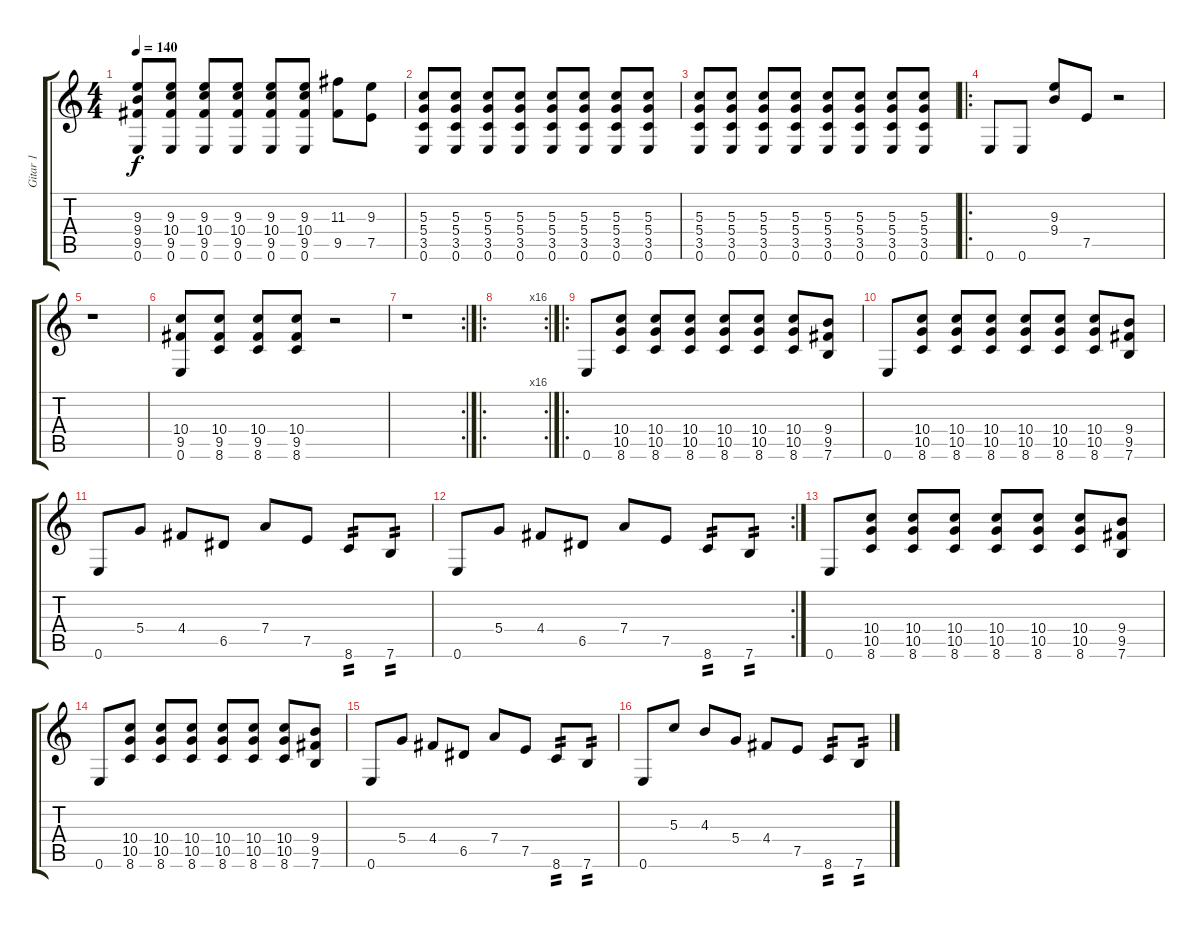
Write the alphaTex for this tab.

\track ("Gitar 1" "Gitar 1") {instrument distortionguitar}
\staff {score tabs}
\tuning (E4 B3 G3 D3 A2 E2) {hide}
\ts (4 4)
\tempo 140
\clef g2
\ks c
(9.3 9.4 9.5 0.6).8{dy f} (9.3 10.4 9.5 0.6).8 (9.3 10.4 9.5 0.6).8 (9.3 10.4 9.5 0.6).8 (9.3 10.4 9.5 0.6).8 (9.3 10.4 9.5 0.6).8 (11.3 9.5).8 (9.3 7.5).8 |
(5.3 5.4 3.5 0.6).8 (5.3 5.4 3.5 0.6).8 (5.3 5.4 3.5 0.6).8 (5.3 5.4 3.5 0.6).8 (5.3 5.4 3.5 0.6).8 (5.3 5.4 3.5 0.6).8 (5.3 5.4 3.5 0.6).8 (5.3 5.4 3.5 0.6).8 |
(5.3 5.4 3.5 0.6).8 (5.3 5.4 3.5 0.6).8 (5.3 5.4 3.5 0.6).8 (5.3 5.4 3.5 0.6).8 (5.3 5.4 3.5 0.6).8 (5.3 5.4 3.5 0.6).8 (5.3 5.4 3.5 0.6).8 (5.3 5.4 3.5 0.6).8 |
\ro
0.6.8 0.6.8 (9.3 9.4).8 7.5.8 r.2 |
r.1 |
(10.4 9.5 0.6).8 (10.4 9.5 8.6).8 (10.4 9.5 8.6).8 (10.4 9.5 8.6).8 r.2 |
\rc 2
r.1 |
\ro
\rc 16
|
\ro
0.6.8 (10.4 10.5 8.6).8 (10.4 10.5 8.6).8 (10.4 10.5 8.6).8 (10.4 10.5 8.6).8 (10.4 10.5 8.6).8 (10.4 10.5 8.6).8 (9.4 9.5 7.6).8 |
0.6.8 (10.4 10.5 8.6).8 (10.4 10.5 8.6).8 (10.4 10.5 8.6).8 (10.4 10.5 8.6).8 (10.4 10.5 8.6).8 (10.4 10.5 8.6).8 (9.4 9.5 7.6).8 |
0.6.8 5.4.8 4.4.8 6.5.8 7.4.8 7.5.8 8.6.8{tp 2} 7.6.8{tp 2} |
\rc 2
0.6.8 5.4.8 4.4.8 6.5.8 7.4.8 7.5.8 8.6.8{tp 2} 7.6.8{tp 2} |
0.6.8 (10.4 10.5 8.6).8 (10.4 10.5 8.6).8 (10.4 10.5 8.6).8 (10.4 10.5 8.6).8 (10.4 10.5 8.6).8 (10.4 10.5 8.6).8 (9.4 9.5 7.6).8 |
0.6.8 (10.4 10.5 8.6).8 (10.4 10.5 8.6).8 (10.4 10.5 8.6).8 (10.4 10.5 8.6).8 (10.4 10.5 8.6).8 (10.4 10.5 8.6).8 (9.4 9.5 7.6).8 |
0.6.8 5.4.8 4.4.8 6.5.8 7.4.8 7.5.8 8.6.8{tp 2} 7.6.8{tp 2} |
0.6.8 5.3.8 4.3.8 5.4.8 4.4.8 7.5.8 8.6.8{tp 2} 7.6.8{tp 2}
